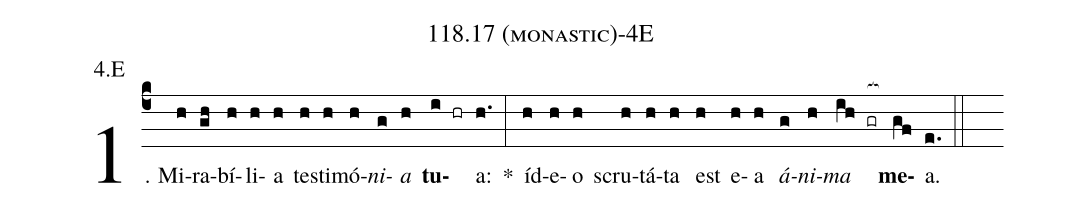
name: 118.17 (monastic)-4E;
annotation: 4.E;
%%
(c4)1. Mi(h)ra(gh)bí(h)li(h)a(h) tes(h)ti(h)mó(h)<i>ni</i>(g)<i>a</i>(h) <b>tu</b>(i hr)a:(h.) *(:) íd(h)e(h)o(h) scru(h)tá(h)ta(h) est(h) e(h)a(h) <i>á</i>(g)<i>ni</i>(h)<i>ma</i>(ih gr[ocb:1{]) <b>me</b>(gf[ocb:0}])a.(e.) (::)
